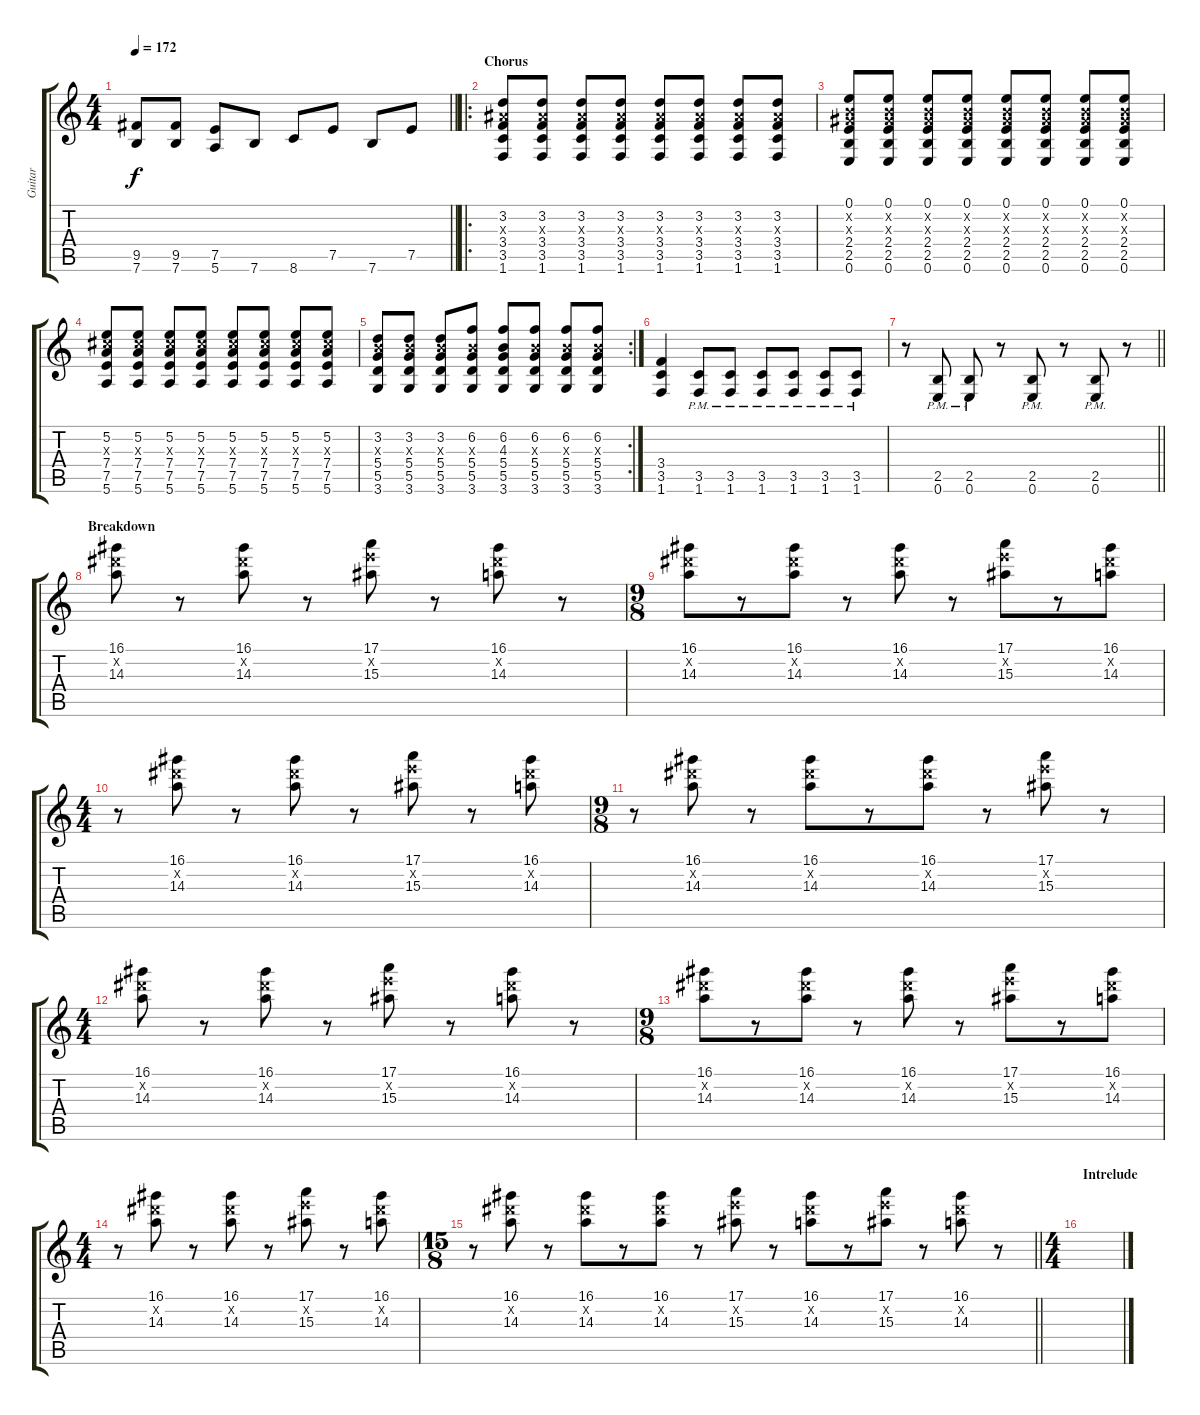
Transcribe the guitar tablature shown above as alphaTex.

\track ("Guitar" "Guitar") {instrument distortionguitar}
\staff {score tabs}
\tuning (E4 B3 G3 D3 A2 E2) {hide}
\ts (4 4)
\tempo 172
\clef g2
\barLineRight lightlight
\ks aminor
(9.5 7.6).8{dy f} (9.5 7.6).8 (7.5 5.6).8 7.6.8 8.6.8 7.5.8 7.6.8 7.5.8 |
\ro
\section ("" "Chorus")
(3.2 3.3{x} 3.4 3.5 1.6).8 (3.2 3.3{x} 3.4 3.5 1.6).8 (3.2 3.3{x} 3.4 3.5 1.6).8 (3.2 3.3{x} 3.4 3.5 1.6).8 (3.2 3.3{x} 3.4 3.5 1.6).8 (3.2 3.3{x} 3.4 3.5 1.6).8 (3.2 3.3{x} 3.4 3.5 1.6).8 (3.2 3.3{x} 3.4 3.5 1.6).8 |
(0.1 0.2{x} 1.3{x} 2.4 2.5 0.6).8 (0.1 0.2{x} 1.3{x} 2.4 2.5 0.6).8 (0.1 0.2{x} 1.3{x} 2.4 2.5 0.6).8 (0.1 0.2{x} 1.3{x} 2.4 2.5 0.6).8 (0.1 0.2{x} 1.3{x} 2.4 2.5 0.6).8 (0.1 0.2{x} 1.3{x} 2.4 2.5 0.6).8 (0.1 0.2{x} 1.3{x} 2.4 2.5 0.6).8 (0.1 0.2{x} 1.3{x} 2.4 2.5 0.6).8 |
(5.2 6.3{x} 7.4 7.5 5.6).8 (5.2 6.3{x} 7.4 7.5 5.6).8 (5.2 6.3{x} 7.4 7.5 5.6).8 (5.2 6.3{x} 7.4 7.5 5.6).8 (5.2 6.3{x} 7.4 7.5 5.6).8 (5.2 6.3{x} 7.4 7.5 5.6).8 (5.2 6.3{x} 7.4 7.5 5.6).8 (5.2 6.3{x} 7.4 7.5 5.6).8 |
\rc 2
(3.2 4.3{x} 5.4 5.5 3.6).8 (3.2 4.3{x} 5.4 5.5 3.6).8 (3.2 4.3{x} 5.4 5.5 3.6).8 (6.2 4.3{x} 5.4 5.5 3.6).8 (6.2 4.3 5.4 5.5 3.6).8 (6.2 4.3{x} 5.4 5.5 3.6).8 (6.2 4.3{x} 5.4 5.5 3.6).8 (6.2 4.3{x} 5.4 5.5 3.6).8 |
(3.4 3.5 1.6).4 (3.5{pm} 1.6{pm}).8 (3.5{pm} 1.6{pm}).8 (3.5{pm} 1.6{pm}).8 (3.5{pm} 1.6{pm}).8 (3.5{pm} 1.6{pm}).8 (3.5{pm} 1.6{pm}).8 |
\barLineRight lightlight
r.8 (2.5{pm} 0.6{pm}).8 (2.5{pm} 0.6{pm}).8 r.8 (2.5{pm} 0.6{pm}).8 r.8 (2.5{pm} 0.6{pm}).8 r.8 |
\section ("" "Breakdown")
(16.1 16.2{x} 14.3).8 r.8 (16.1 16.2{x} 14.3).8 r.8 (17.1 17.2{x} 15.3).8 r.8 (16.1 16.2{x} 14.3).8 r.8 |
\ts (9 8)
(16.1 16.2{x} 14.3).8 r.8 (16.1 16.2{x} 14.3).8 r.8 (16.1 16.2{x} 14.3).8 r.8 (17.1 17.2{x} 15.3).8 r.8 (16.1 16.2{x} 14.3).8 |
\ts (4 4)
r.8 (16.1 16.2{x} 14.3).8 r.8 (16.1 16.2{x} 14.3).8 r.8 (17.1 17.2{x} 15.3).8 r.8 (16.1 16.2{x} 14.3).8 |
\ts (9 8)
r.8 (16.1 16.2{x} 14.3).8 r.8 (16.1 16.2{x} 14.3).8 r.8 (16.1 16.2{x} 14.3).8 r.8 (17.1 17.2{x} 15.3).8 r.8 |
\ts (4 4)
(16.1 16.2{x} 14.3).8 r.8 (16.1 16.2{x} 14.3).8 r.8 (17.1 17.2{x} 15.3).8 r.8 (16.1 16.2{x} 14.3).8 r.8 |
\ts (9 8)
(16.1 16.2{x} 14.3).8 r.8 (16.1 16.2{x} 14.3).8 r.8 (16.1 16.2{x} 14.3).8 r.8 (17.1 17.2{x} 15.3).8 r.8 (16.1 16.2{x} 14.3).8 |
\ts (4 4)
r.8 (16.1 16.2{x} 14.3).8 r.8 (16.1 16.2{x} 14.3).8 r.8 (17.1 17.2{x} 15.3).8 r.8 (16.1 16.2{x} 14.3).8 |
\ts (15 8)
\barLineRight lightlight
r.8 (16.1 16.2{x} 14.3).8 r.8 (16.1 16.2{x} 14.3).8 r.8 (16.1 16.2{x} 14.3).8 r.8 (17.1 17.2{x} 15.3).8 r.8 (16.1 16.2{x} 14.3).8 r.8 (17.1 17.2{x} 15.3).8 r.8 (16.1 16.2{x} 14.3).8 r.8 |
\ts (4 4)
\section ("" "Intrelude")
